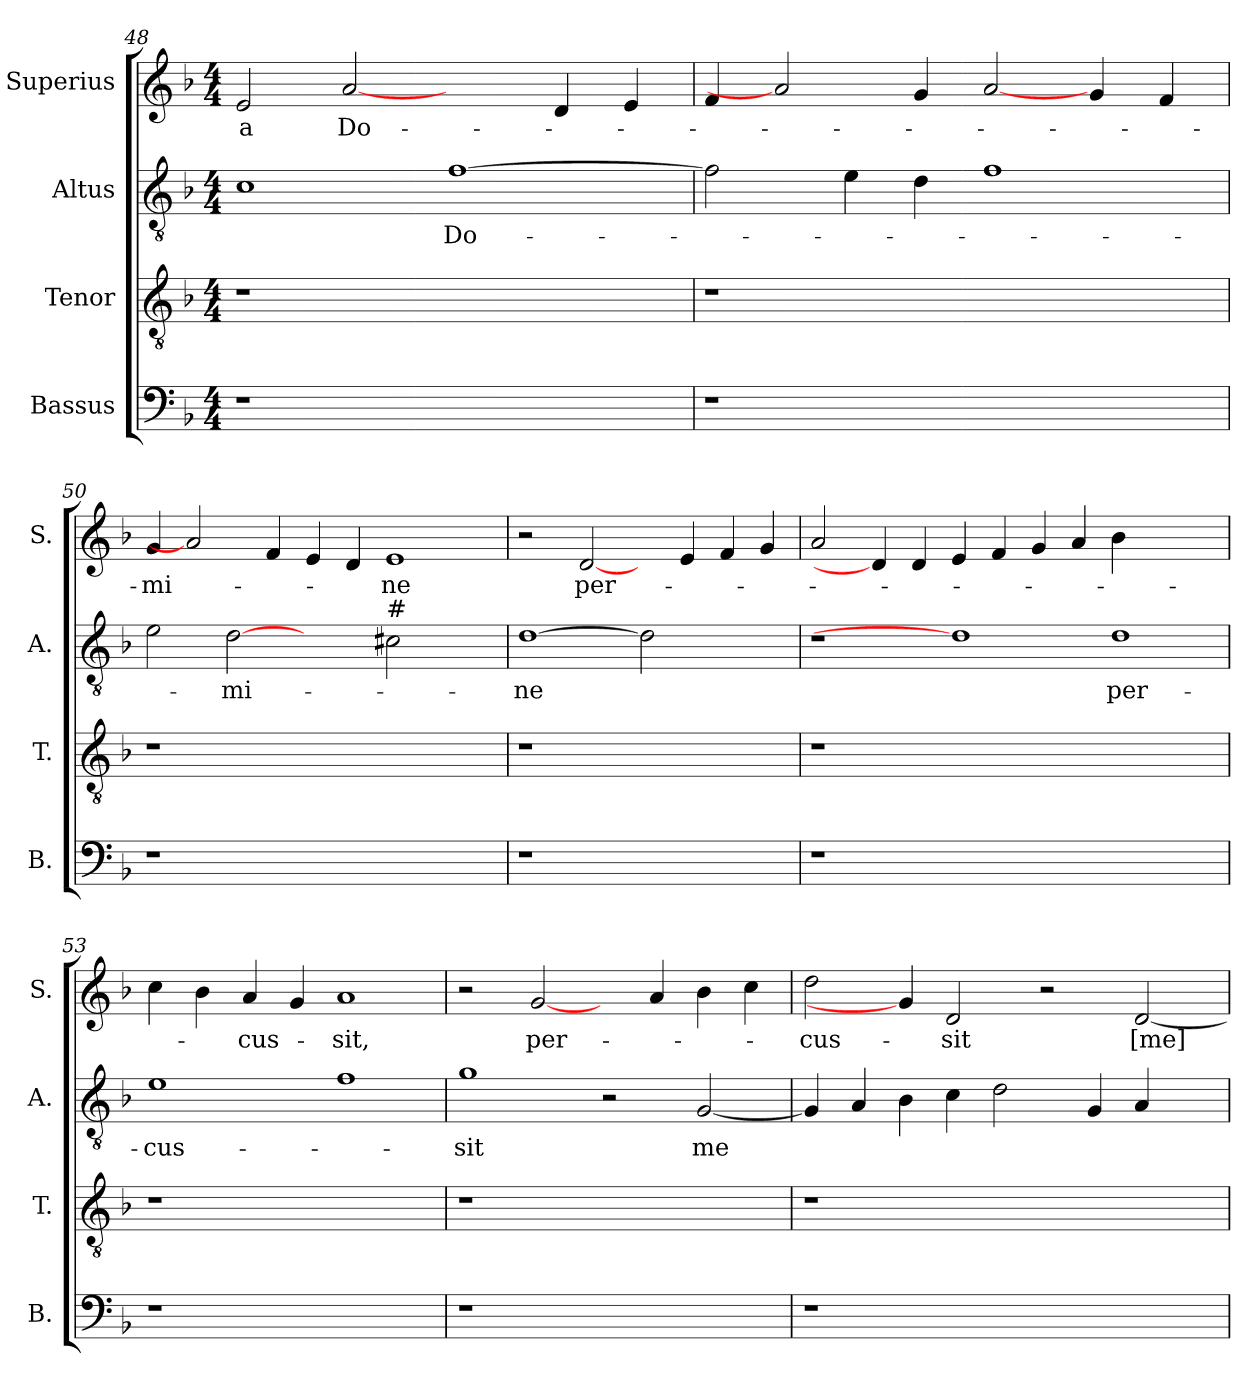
**kern	**kern	**kern	**text	**kern	**text
*part4	*part3	*part2	*part2	*part1	*part1
*staff4	*staff3	*staff2	*staff2	*staff1	*staff1
*I"Bassus	*I"Tenor	*I"Altus	*	*I"Superius	*
*I'B.	*I'T.	*I'A.	*	*I'S.	*
*clefF4	*clefGv2	*clefGv2	*	*clefG2	*
*	*ITrd7c12	*ITrd7c12	*	*	*
*k[b-]	*k[b-]	*k[b-]	*	*k[b-]	*
*F:	*F:	*F:	*	*F:	*
*M4/4	*M4/4	*M4/4	*	*M4/4	*
=48	=48	=48	=48	=48	=48
!LO:N:vis=1	!LO:N:vis=1	!	!	!	!
!	!	!	!	!	!LO:LY:b:color=#000000
1r	1r	1Ci	.	2ei/	-a
!	!	!	!	!	!LO:LY:b:color=#000000
.	.	.	.	[2ai	Do-
!	!	!	!LO:LY:b:color=#000000	!	!
1ryy	1ryy	[>1Fi	Do-	2ryy	.
.	.	.	.	4di/	.
.	.	.	.	4ei/	.
=49	=49	=49	=49	=49	=49
!LO:N:vis=1	!LO:N:vis=1	!	!	!	!
1r	1r	2Fi\]	.	4fi/	.
.	.	.	.	2ai]	.
.	.	4Ei\	.	.	.
.	.	4Di\	.	4gi/	.
1ryy	1ryy	1Fi	.	[2ai	.
.	.	.	.	4gi/	.
.	.	.	.	4fi/	.
!!LO:LB:g=z
=50	=50	=50	=50	=50	=50
!LO:N:vis=1	!LO:N:vis=1	!	!	!	!
!	!	!	!	!	!LO:LY:b:color=#000000
1r	1r	2Ei\	.	4gi/	-mi-
.	.	.	.	2ai]	.
!	!	!	!LO:LY:b:color=#000000	!	!
.	.	[2Di	-mi-	.	.
.	.	.	.	4fi/	.
1.ryy	1.ryy	2ryy	.	4ei/	.
.	.	.	.	4di/	.
!	!	!LO:TX:a:t=#	!	!	!
!	!	!	!	!	!LO:LY:b:color=#000000
.	.	2C#i\	.	1ei	-ne
.	.	2ryy	.	.	.
=51	=51	=51	=51	=51	=51
!LO:N:vis=1	!LO:N:vis=1	!	!	!	!
!	!	!	!LO:LY:b:color=#000000	!	!
1r	1r	[1Di	-ne	2r	.
!	!	!	!	!	!LO:LY:b:color=#000000
.	.	.	.	[2di/	per-
1ryy	1ryy	2Di]	.	4ryy	.
.	.	.	.	4ei/	.
.	.	2ryy	.	4fi/	.
.	.	.	.	4gi/	.
=52	=52	=52	=52	=52	=52
!LO:N:vis=1	!LO:N:vis=1	!	!	!	!
1r	1r	1r	.	2ai/	.
.	.	.	.	4di/]	.
.	.	.	.	4di/	.
0ryy	0ryy	1Di]	.	4ei/	.
.	.	.	.	4fi/	.
.	.	.	.	4gi/	.
.	.	.	.	4ai/	.
!	!	!	!LO:LY:b:color=#000000	!	!
.	.	1Di	per-	4b-i\	.
.	.	.	.	2.ryy	.
=53	=53	=53	=53	=53	=53
!LO:N:vis=1	!LO:N:vis=1	!	!	!	!
!	!	!	!LO:LY:b:color=#000000	!	!
1r	1r	1Ei	-cus-	4cci\	.
.	.	.	.	4b-i\	.
!	!	!	!	!	!LO:LY:b:color=#000000
.	.	.	.	4ai/	-cus-
.	.	.	.	4gi/	.
!	!	!	!	!	!LO:LY:b:color=#000000
1ryy	1ryy	1Fi	.	1ai	-sit,
=54	=54	=54	=54	=54	=54
!LO:N:vis=1	!LO:N:vis=1	!	!	!	!
!	!	!	!LO:LY:b:color=#000000	!	!
1r	1r	1Gi	-sit	2r	.
!	!	!	!	!	!LO:LY:b:color=#000000
.	.	.	.	[2gi/	per-
1ryy	1ryy	2r	.	4ryy	.
.	.	.	.	4ai/	.
!	!	!	!LO:LY:b:color=#000000	!	!
.	.	[<2GGi/	me	4b-i\	.
.	.	.	.	4cci\	.
!!LO:LB:g=z
=55	=55	=55	=55	=55	=55
!LO:N:vis=1	!LO:N:vis=1	!	!	!	!
!	!	!	!	!	!LO:LY:b:color=#000000
1r	1r	4GGi/]	.	2ddi\	-cus-
.	.	4AAi/	.	.	.
.	.	4BB-i\	.	4gi/]	.
!	!	!	!	!	!LO:LY:b:color=#000000
.	.	4Ci\	.	2di/	-sit
1ryy	1ryy	2Di\	.	.	.
.	.	.	.	2r	.
.	.	4GGi/	.	.	.
!	!	!	!	!	!LO:LY:b:color=#000000
.	.	4AAi/	.	[<2di/	[me]
4ryy	4ryy	4ryy	.	.	.
=	=	=	=	=	=
*-	*-	*-	*-	*-	*-
